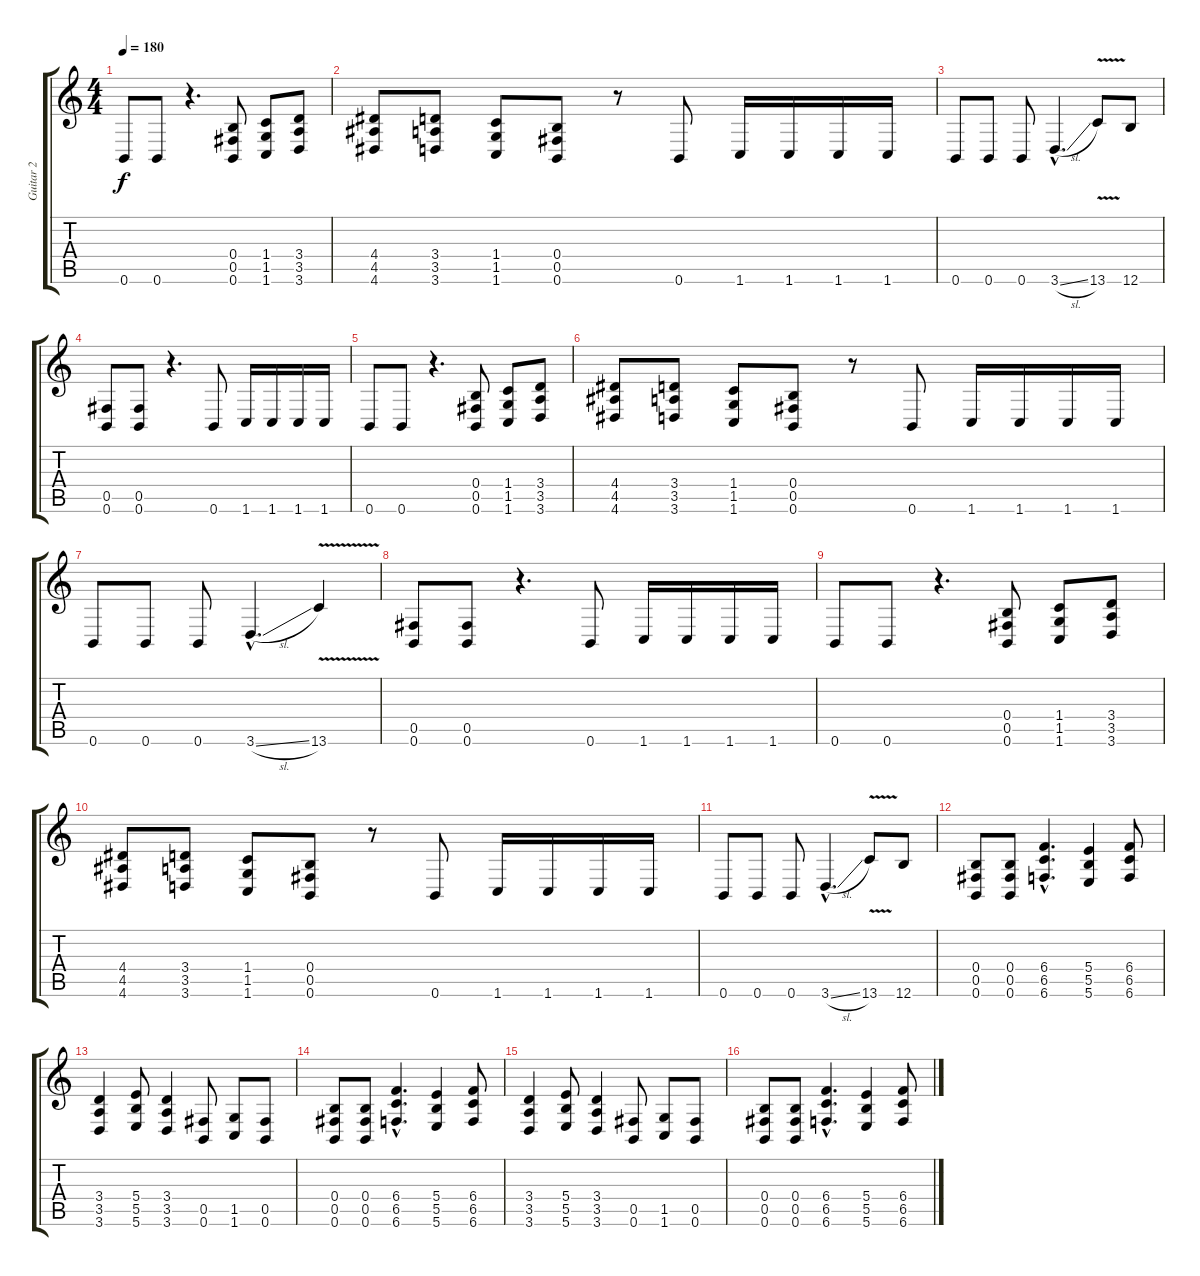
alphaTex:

\track ("Guitar 2" "Guitar 2") {instrument distortionguitar}
\staff {score tabs}
\tuning (Db4 Ab3 E3 B2 Gb2 B1) {hide}
\ts (4 4)
\tempo 180
\clef g2
\ks c
0.6.8{dy f} 0.6.8 r.4{d} (0.4 0.5 0.6).8 (1.4 1.5 1.6).8 (3.4 3.5 3.6).8 |
(4.4 4.5 4.6).8 (3.4 3.5 3.6).8 (1.4 1.5 1.6).8 (0.4 0.5 0.6).8 r.8 0.6.8 1.6.16 1.6.16 1.6.16 1.6.16 |
0.6.8 0.6.8 0.6.8 3.6{sl hac}.4{d} 13.6{v}.8 12.6.8 |
(0.5 0.6).8 (0.5 0.6).8 r.4{d} 0.6.8 1.6.16 1.6.16 1.6.16 1.6.16 |
0.6.8 0.6.8 r.4{d} (0.4 0.5 0.6).8 (1.4 1.5 1.6).8 (3.4 3.5 3.6).8 |
(4.4 4.5 4.6).8 (3.4 3.5 3.6).8 (1.4 1.5 1.6).8 (0.4 0.5 0.6).8 r.8 0.6.8 1.6.16 1.6.16 1.6.16 1.6.16 |
0.6.8 0.6.8 0.6.8 3.6{sl hac}.4{d} 13.6{v}.4 |
(0.5 0.6).8 (0.5 0.6).8 r.4{d} 0.6.8 1.6.16 1.6.16 1.6.16 1.6.16 |
0.6.8 0.6.8 r.4{d} (0.4 0.5 0.6).8 (1.4 1.5 1.6).8 (3.4 3.5 3.6).8 |
(4.4 4.5 4.6).8 (3.4 3.5 3.6).8 (1.4 1.5 1.6).8 (0.4 0.5 0.6).8 r.8 0.6.8 1.6.16 1.6.16 1.6.16 1.6.16 |
0.6.8 0.6.8 0.6.8 3.6{sl hac}.4{d} 13.6{v}.8 12.6.8 |
(0.4 0.5 0.6).8 (0.4 0.5 0.6).8 (6.4{hac} 6.5{hac} 6.6{hac}).4{d} (5.4 5.5 5.6).4 (6.4 6.5 6.6).8 |
(3.4 3.5 3.6).4 (5.4 5.5 5.6).8 (3.4 3.5 3.6).4 (0.5 0.6).8 (1.5 1.6).8 (0.5 0.6).8 |
(0.4 0.5 0.6).8 (0.4 0.5 0.6).8 (6.4{hac} 6.5{hac} 6.6{hac}).4{d} (5.4 5.5 5.6).4 (6.4 6.5 6.6).8 |
(3.4 3.5 3.6).4 (5.4 5.5 5.6).8 (3.4 3.5 3.6).4 (0.5 0.6).8 (1.5 1.6).8 (0.5 0.6).8 |
(0.4 0.5 0.6).8 (0.4 0.5 0.6).8 (6.4{hac} 6.5{hac} 6.6{hac}).4{d} (5.4 5.5 5.6).4 (6.4 6.5 6.6).8
